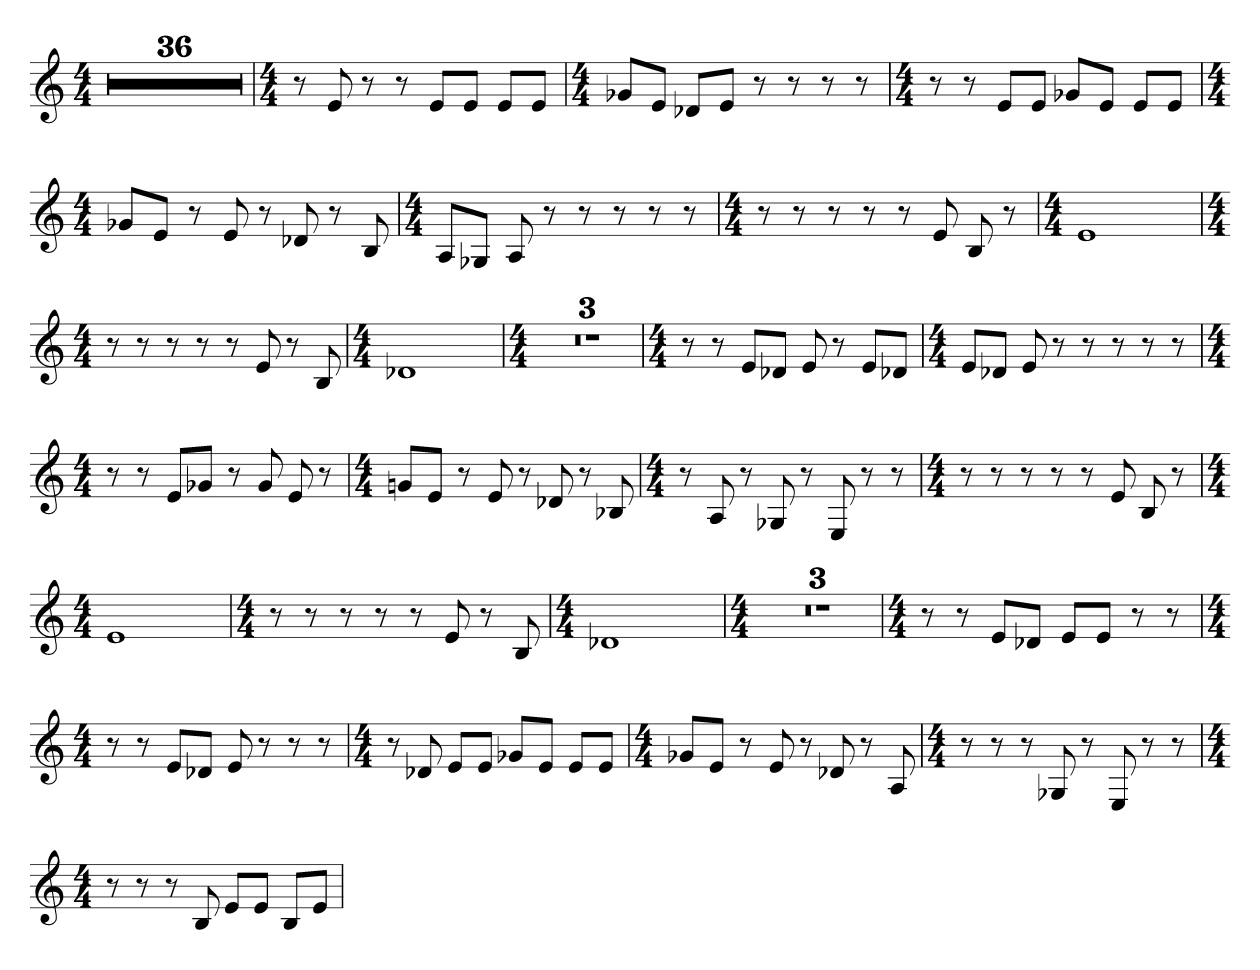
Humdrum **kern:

**kern
*part1
*staff1
*M4/4
=
1r
=
*M4/4
1r
=
*M4/4
1r
=
*M4/4
1r
=
*M4/4
1r
=
*M4/4
1r
=
*M4/4
1r
=
*M4/4
1r
=
*M4/4
1r
=
*M4/4
1r
=
*M4/4
1r
=
*M4/4
1r
=
*M4/4
1r
=
*M4/4
1r
=
*M4/4
1r
=
*M4/4
1r
=
*M4/4
1r
=
*M4/4
1r
=
*M4/4
1r
=
*M4/4
1r
=
*M4/4
1r
=
*M4/4
1r
=
*M4/4
1r
=
*M4/4
1r
=
*M4/4
1r
=
*M4/4
1r
=
*M4/4
1r
=
*M4/4
1r
=
*M4/4
1r
=
*M4/4
1r
=
*M4/4
1r
=
*M4/4
1r
=
*M4/4
1r
=
*M4/4
1r
=
*M4/4
1r
=
*M4/4
1r
=
*M4/4
8r
8e
8r
8r
8eL
8eJ
8eL
8eJ
=
*M4/4
8g-XL
8eJ
8d-XL
8eJ
8r
8r
8r
8r
=
*M4/4
8r
8r
8eL
8eJ
8g-XL
8eJ
8eL
8eJ
=
*M4/4
8g-XL
8eJ
8r
8e
8r
8d-X
8r
8B
=
*M4/4
8AL
8G-XJ
8A
8r
8r
8r
8r
8r
=
*M4/4
8r
8r
8r
8r
8r
8e
8B
8r
=
*M4/4
1e
=
*M4/4
8r
8r
8r
8r
8r
8e
8r
8B
=
*M4/4
1d-X
=
*M4/4
1r
=
*M4/4
1r
=
*M4/4
1r
=
*M4/4
8r
8r
8eL
8d-XJ
8e
8r
8eL
8d-XJ
=
*M4/4
8eL
8d-XJ
8e
8r
8r
8r
8r
8r
=
*M4/4
8r
8r
8eL
8g-XJ
8r
8g-
8e
8r
=
*M4/4
8gnL
8eJ
8r
8e
8r
8d-X
8r
8B-X
=
*M4/4
8r
8A
8r
8G-X
8r
8E
8r
8r
=
*M4/4
8r
8r
8r
8r
8r
8e
8B
8r
=
*M4/4
1e
=
*M4/4
8r
8r
8r
8r
8r
8e
8r
8B
=
*M4/4
1d-X
=
*M4/4
1r
=
*M4/4
1r
=
*M4/4
1r
=
*M4/4
8r
8r
8eL
8d-XJ
8eL
8eJ
8r
8r
=
*M4/4
8r
8r
8eL
8d-XJ
8e
8r
8r
8r
=
*M4/4
8r
8d-X
8eL
8eJ
8g-XL
8eJ
8eL
8eJ
=
*M4/4
8g-XL
8eJ
8r
8e
8r
8d-X
8r
8A
=
*M4/4
8r
8r
8r
8G-X
8r
8E
8r
8r
=
*M4/4
8r
8r
8r
8B
8eL
8eJ
8BL
8eJ
=
*-
